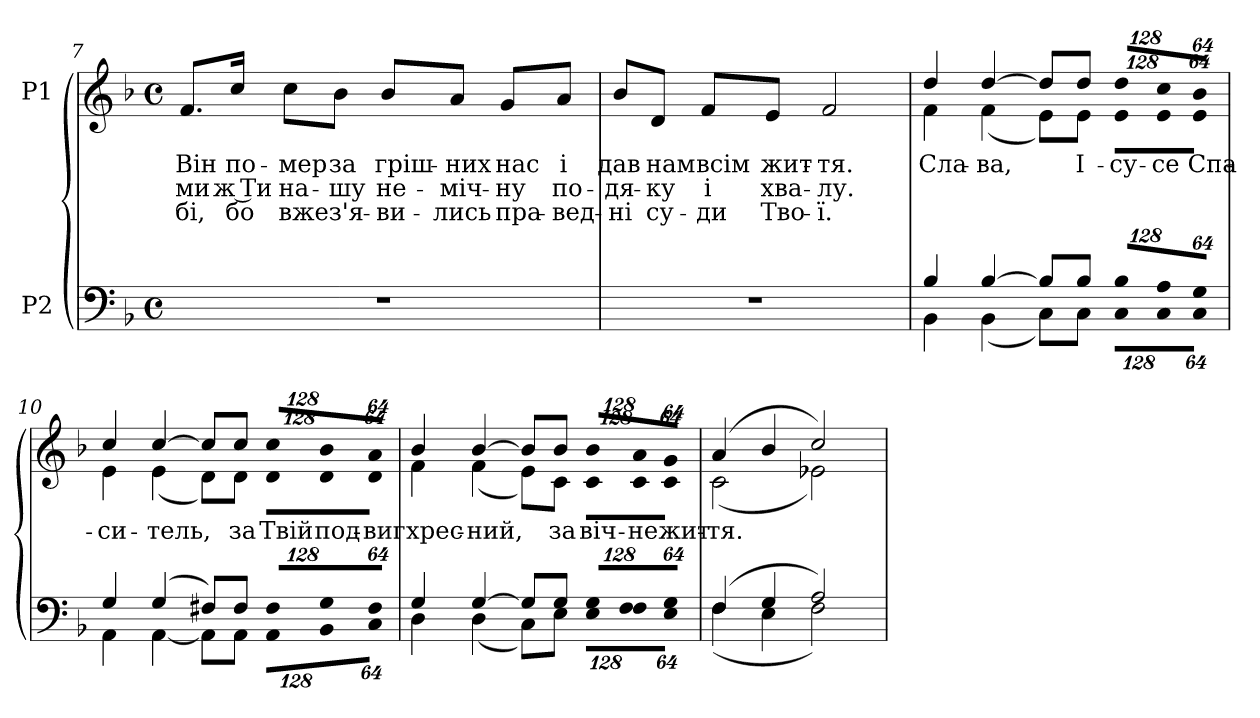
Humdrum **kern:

**kern	**kern	**text	**text	**text
*part2	*part1	*part1	*part1	*part1
*staff2	*staff1	*staff1	*staff1	*staff1
*I"P2	*I"P1	*	*	*
*clefF4	*clefG2	*	*	*
*k[b-]	*k[b-]	*	*	*
*F:	*F:	*	*	*
*M4/4	*M4/4	*	*	*
*met(c)	*met(c)	*	*	*
=7	=7	=7	=7	=7
!	!	!LO:LY:b:color=#000000	!LO:LY:b:color=#000000	!LO:LY:b:color=#000000
1r	8.fi/L	Він	-ми	-бі,
!	!	!LO:LY:b:color=#000000	!LO:LY:b:color=#000000	!LO:LY:b:color=#000000
.	16cci/Jk	по-	ж Ти	бо
!	!	!LO:LY:b:color=#000000	!LO:LY:b:color=#000000	!LO:LY:b:color=#000000
.	8cci\L	-мер	на-	вже
!	!	!LO:LY:b:color=#000000	!LO:LY:b:color=#000000	!LO:LY:b:color=#000000
.	8b-i\J	за	-шу	з'я-
!	!	!LO:LY:b:color=#000000	!LO:LY:b:color=#000000	!LO:LY:b:color=#000000
.	8b-i/L	гріш-	не-	-ви-
!	!	!LO:LY:b:color=#000000	!LO:LY:b:color=#000000	!LO:LY:b:color=#000000
.	8ai/J	-них	-міч-	-лись
!	!	!LO:LY:b:color=#000000	!LO:LY:b:color=#000000	!LO:LY:b:color=#000000
.	8gi/L	нас	-ну	пра-
!	!	!LO:LY:b:color=#000000	!LO:LY:b:color=#000000	!LO:LY:b:color=#000000
.	8ai/J	і	по-	-вед-
=8	=8	=8	=8	=8
!	!	!LO:LY:b:color=#000000	!LO:LY:b:color=#000000	!LO:LY:b:color=#000000
1r	8b-i/L	дав	-дя-	-ні
!	!	!LO:LY:b:color=#000000	!LO:LY:b:color=#000000	!LO:LY:b:color=#000000
.	8di/J	нам	-ку	су-
!	!	!LO:LY:b:color=#000000	!LO:LY:b:color=#000000	!LO:LY:b:color=#000000
.	8fi/L	всім	і	-ди
!	!	!LO:LY:b:color=#000000	!LO:LY:b:color=#000000	!LO:LY:b:color=#000000
.	8ei/J	жит-	хва-	Тво-
!	!	!LO:LY:b:color=#000000	!LO:LY:b:color=#000000	!LO:LY:b:color=#000000
.	2fi/	-тя.	-лу.	-ї.
!!LO:LB:g=z
=9	=9	=9	=9	=9
*^	*	*	*	*
!	!	!LO:TX:a:Bi:t=Приспів	!	!	!
!	!	!	!LO:LY:b:color=#000000	!	!
*	*	*^	*	*	*
4B-i/	4BB-i\	4ddi/	4fi\	Сла-	.	.
!	!	!	!	!LO:LY:b:color=#000000	!	!
[>4B-i/	(4BB-i\	[>4ddi/	(4fi\	-ва,	.	.
8B-i/L]	8Ci\L)	8ddi/L]	8ei\L)	.	.	.
!	!	!	!	!LO:LY:b:color=#000000	!	!
8B-i/J	8Ci\J	8ddi/J	8ei\J	І-	.	.
*Xbrackettup	*	*	*	*	*	*
!LO:N:vis=8	!LO:N:vis=8	!	!	!	!	!
*	*	*Xbrackettup	*	*	*	*
!	!	!LO:N:vis=8	!	!	!	!
!	!	!	!LO:N:vis=8	!LO:LY:b:color=#000000	!	!
1024%85B-i/L	1024%85Ci\L	1024%85ddi/L	1024%85ei\L	-су-	.	.
!LO:N:vis=8	!LO:N:vis=8	!LO:N:vis=8	!	!	!	!
!	!	!	!LO:N:vis=8	!LO:LY:b:color=#000000	!	!
1024%85Ai/	1024%85Ci\	1024%85cci/	1024%85ei\	-се	.	.
!LO:N:vis=8	!LO:N:vis=8	!LO:N:vis=8	!	!	!	!
!	!	!	!LO:N:vis=8	!LO:LY:b:color=#000000	!	!
512%43Gi/J	512%43Ci\J	512%43b-i/J	512%43ei\J	Спа-	.	.
=10	=10	=10	=10	=10	=10	=10
!	!	!	!	!LO:LY:b:color=#000000	!	!
4Gi/	4AAi\	4cci/	4ei\	-си-	.	.
!	!	!	!	!LO:LY:b:color=#000000	!	!
(4Gi/	[<4AAi\	[>4cci/	(4ei\	-тель,	.	.
8F#Xi/L)	8AAi\L]	8cci/L]	8di\L)	.	.	.
!	!	!	!	!LO:LY:b:color=#000000	!	!
8F#i/J	8AAi\J	8cci/J	8di\J	за	.	.
!LO:N:vis=8	!LO:N:vis=8	!LO:N:vis=8	!	!	!	!
!	!	!	!LO:N:vis=8	!LO:LY:b:color=#000000	!	!
1024%85F#i/L	1024%85AAi\L	1024%85cci/L	1024%85di\L	Твій	.	.
!LO:N:vis=8	!LO:N:vis=8	!LO:N:vis=8	!	!	!	!
!	!	!	!LO:N:vis=8	!LO:LY:b:color=#000000	!	!
1024%85Gi/	1024%85BB-i\	1024%85b-i/	1024%85di\	под-	.	.
!LO:N:vis=8	!LO:N:vis=8	!LO:N:vis=8	!	!	!	!
!	!	!	!LO:N:vis=8	!LO:LY:b:color=#000000	!	!
512%43F#i/J	512%43Ci\J	512%43ai/J	512%43di\J	-виг	.	.
=11	=11	=11	=11	=11	=11	=11
!	!	!	!	!LO:LY:b:color=#000000	!	!
4Gi/	4Di\	4b-i/	4fi\	хрес-	.	.
!	!	!	!	!LO:LY:b:color=#000000	!	!
[>4Gi/	(4Di\	[>4b-i/	(4fi\	-ний,	.	.
8Gi/L]	8Ci\L)	8b-i/L]	8ei\L)	.	.	.
!	!	!	!	!LO:LY:b:color=#000000	!	!
8Gi/J	8Ei\J	8b-i/J	8ci\J	за	.	.
!LO:N:vis=8	!LO:N:vis=8	!LO:N:vis=8	!	!	!	!
!	!	!	!LO:N:vis=8	!LO:LY:b:color=#000000	!	!
1024%85Gi/L	1024%85Ei\L	1024%85b-i/L	1024%85ci\L	віч-	.	.
!LO:N:vis=8	!LO:N:vis=8	!LO:N:vis=8	!	!	!	!
!	!	!	!LO:N:vis=8	!LO:LY:b:color=#000000	!	!
1024%85Fi/	1024%85Fi\	1024%85ai/	1024%85ci\	-не	.	.
!LO:N:vis=8	!LO:N:vis=8	!LO:N:vis=8	!	!	!	!
!	!	!	!LO:N:vis=8	!LO:LY:b:color=#000000	!	!
512%43Gi/J	512%43Ei\J	512%43gi/J	512%43ci\J	жит-	.	.
=12	=12	=12	=12	=12	=12	=12
!	!	!	!	!LO:LY:b:color=#000000	!	!
(4Fi/	(4Fi\	(4ai/	(2ci\	-тя.	.	.
4Gi/	4Ei\	4b-i/	.	.	.	.
2Ai/)	2Fi\)	2cci/)	2e-Xi\)	.	.	.
*v	*v	*	*	*	*	*
*	*v	*v	*	*	*
=	=	=	=	=
*-	*-	*-	*-	*-
